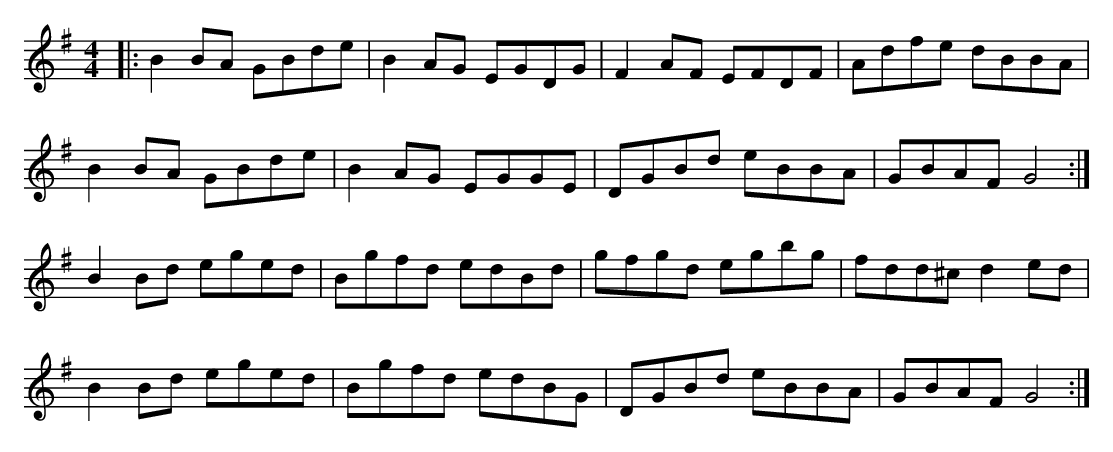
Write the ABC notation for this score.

X:1
M:4/4
K:G
|:B2BA GBde|B2 AG EGDG|F2AF EFDF|Adfe dBBA|
B2BA GBde|B2 AG EGGE|DGBd eBBA|GBAF G4:|
B2 Bd eged|Bgfd edBd|gfgd egbg|fdd^c d2 ed|
B2 Bd eged|Bgfd edBG|DGBd eBBA|GBAF G4:|
